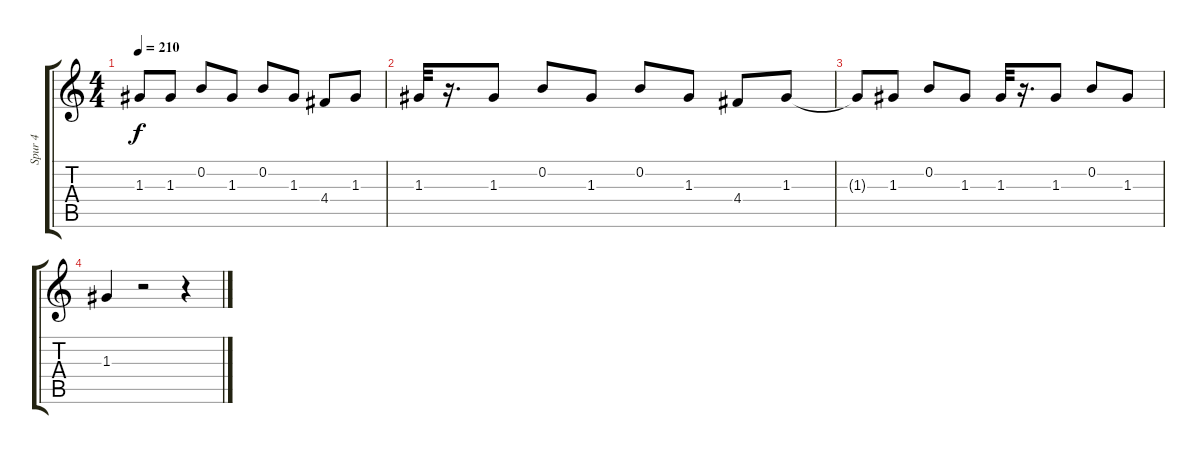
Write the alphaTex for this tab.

\track ("Spur 4" "Spur 4") {instrument overdrivenguitar}
\staff {score tabs}
\tuning (E4 B3 G3 D3 A2 E2) {hide}
\ts (4 4)
\tempo 210
\clef g2
\ks c
1.3{t}.8{dy f} 1.3.8 0.2.8 1.3.8 0.2.8 1.3.8 4.4.8 1.3.8 |
1.3.32 r.16{d} 1.3.8 0.2.8 1.3.8 0.2.8 1.3.8 4.4.8 1.3.8 |
1.3{t}.8 1.3.8 0.2.8 1.3.8 1.3.32 r.16{d} 1.3.8 0.2.8 1.3.8 |
1.3.4 r.2 r.4
